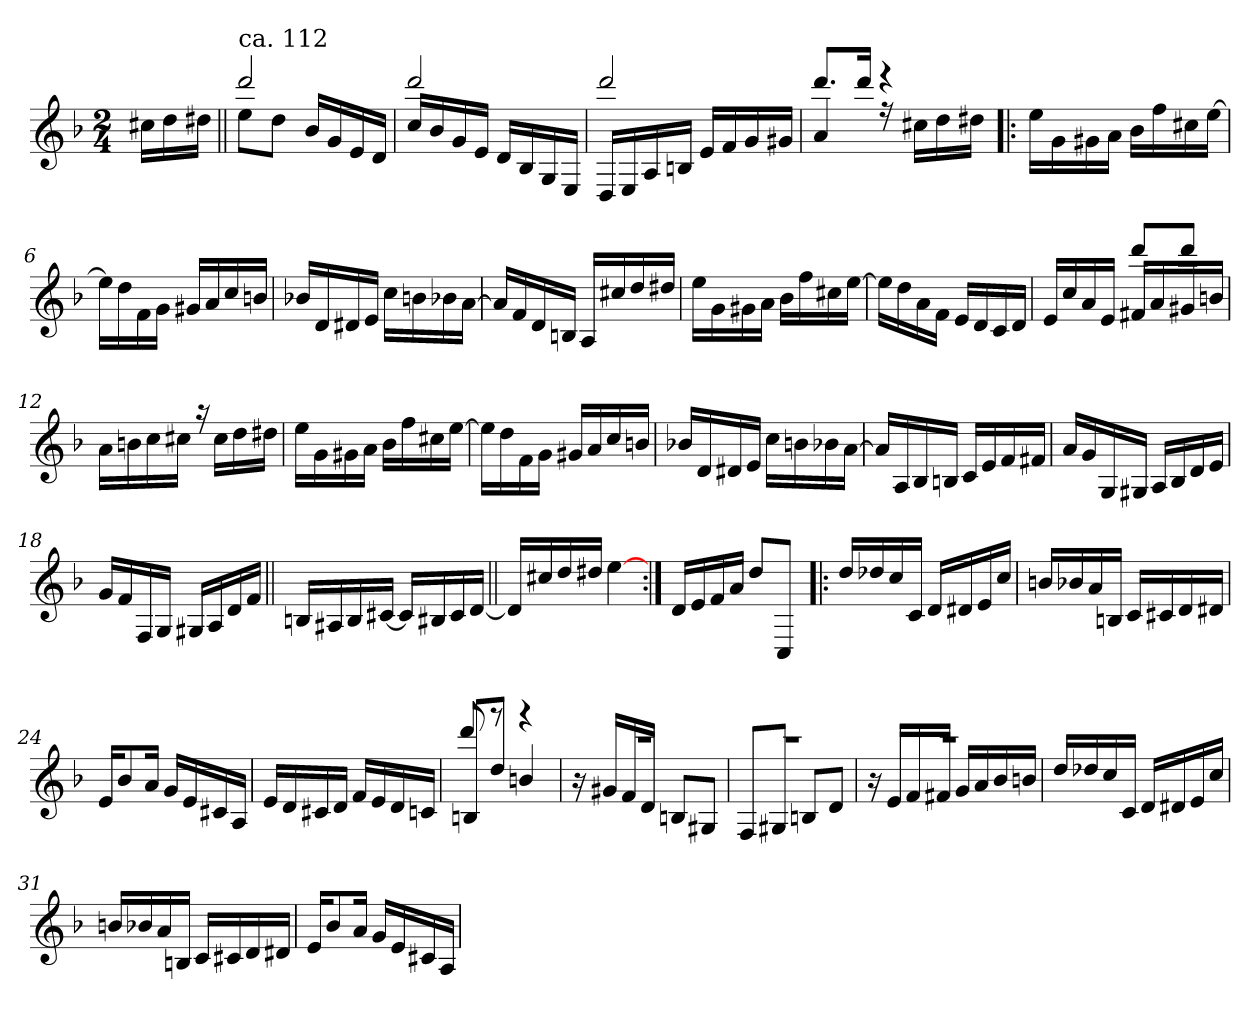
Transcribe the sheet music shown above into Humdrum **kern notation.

**kern
*part1
*staff1
*clefG2
*k[b-]
*d:
*M2/4
=
16cc#X\LL
16dd\
16dd#X\JJ
=1||
*^
*	*^
!LO:TX:a:t=ca. 112	!	!
!	!	!LO:N:head=open
8ee\L	2ryy	2ddd/
8dd\J	.	.
16b-/LL	.	.
16g/	.	.
16e/	.	.
16d/JJ	.	.
=2	=2	=2
!	!	!LO:N:head=open
16cc/LL	2ryy	2ddd/
16b-/	.	.
16g/	.	.
16e/JJ	.	.
16d/LL	.	.
16B-/	.	.
16G/	.	.
16E/JJ	.	.
=3	=3	=3
!	!	!LO:N:head=open
16D/LL	2ryy	2ddd/
16E/	.	.
16A/	.	.
16Bn/JJ	.	.
16e/LL	.	.
16f/	.	.
16g/	.	.
16g#X/JJ	.	.
!!LO:LB:g=z	!!	!!
=4	=4	=4
4a/	8.a/Lyy	8.ddd!/L
.	16a/Jkyy	16ddd!/Jk
16r	4ryy	4rddd
16cc#X\LL	.	.
16dd\	.	.
16dd#X\JJ	.	.
*	*v	*v
=5!|:	=5!|:
16ee\LL	2ryy
16g\	.
16g#X\	.
16a\JJ	.
16b-\LL	.
16ff\	.
16cc#X\	.
[<16ee\JJ	.
=6	=6
16ee\LL]	2ryy
16dd\	.
16f\	.
16g\JJ	.
16g#X/LL	.
16a/	.
16cc/	.
16bn/JJ	.
=7	=7
16b-X/LL	4ryy
16d/	.
16d#X/	.
16e/JJ	.
16cc\LL	4ryy
16bn\	.
16b-X\	.
[<16a\JJ	.
!!LO:LB:g=z	!!
=8	=8
16a/LL]	2ryy
16f/	.
16d/	.
16Bn/JJ	.
16A/LL	.
16cc#X/	.
16dd/	.
16dd#X/JJ	.
=9	=9
16ee\LL	2ryy
16g\	.
16g#X\	.
16a\JJ	.
16b-\LL	.
16ff\	.
16cc#X\	.
[<16ee\JJ	.
=10	=10
16ee\LL]	2ryy
16dd\	.
16a\	.
16f\JJ	.
16e/LL	.
16d/	.
16c/	.
16d/JJ	.
=11	=11
*	*^
16e/LL	4ryy	4ryy
16cc/	.	.
16a/	.	.
16e/JJ	.	.
16f#X/LL	8ryy	8ddd!/L
16a/	.	.
16g#X/	8ryy	8ddd!/J
16bn/JJ	.	.
*	*v	*v
!!LO:LB:g=z
=12	=12
16a\LL	2ryy
16bn\	.
16cc\	.
16cc#X\JJ	.
16raa	.
16cc#\LL	.
16dd\	.
16dd#X\JJ	.
=13	=13
16ee\LL	2ryy
16g\	.
16g#X\	.
16a\JJ	.
16b-\LL	.
16ff\	.
16cc#X\	.
[<16ee\JJ	.
=14	=14
16ee\LL]	2ryy
16dd\	.
16f\	.
16g\JJ	.
16g#X/LL	.
16a/	.
16cc/	.
16bn/JJ	.
=15	=15
16b-X/LL	4ryy
16d/	.
16d#X/	.
16e/JJ	.
16cc\LL	4ryy
16bn\	.
16b-X\	.
[<16a\JJ	.
!!LO:LB:g=z	!!
=16	=16
16a/LL]	4ryy
16A/	.
16B-/	.
16Bn/JJ	.
16c/LL	4ryy
16e/	.
16f/	.
16f#X/JJ	.
=17	=17
16a/LL	4ryy
16g/	.
16G/	.
16G#X/JJ	.
16A/LL	4ryy
16B-/	.
16d/	.
16e/JJ	.
=18	=18
16g/LL	4ryy
16f/	.
16F/	.
16G/JJ	.
16G#X/LL	4ryy
16A/	.
16d/	.
16f/JJ	.
=19||	=19||
16Bn/LL	4ryy
16A#X/	.
16B/	.
[>16c#X/JJ	.
16c#/LL]	4ryy
16B#X/	.
16c#/	.
[>16d/JJ	.
!!LO:LB:g=z	!!
=20||	=20||
16d/LL]	2ryy
16cc#X/	.
16dd/	.
16dd#X/JJ	.
[<4ee\	.
=21:|!	=21:|!
(<16d/LL	2ryy
16e/	.
16f/	.
16a/JJ	.
8dd/L	.
8C/J	.
=22!|:	=22!|:
16dd/LL	2ryy
16dd-X/	.
16cc/	.
16c/JJ	.
16d/LL	.
16d#X/	.
16e/	.
16cc/JJ	.
=23	=23
16bn/LL	2ryy
16b-X/	.
16a/	.
16Bn/JJ	.
16c/LL	.
16c#X/	.
16d/	.
16d#X/JJ	.
!!LO:LB:g=z	!!
=24	=24
16e/KL	2ryy
8b-/	.
16a/Jk	.
16g/LL	.
16e/	.
16c#X/	.
16A/JJ	.
=25	=25
16e/LL	2ryy
16d/	.
16c#X/	.
16d/JJ	.
16f/LL	.
16e/	.
16d/	.
16cn/JJ	.
=26	=26
*	*^
8Bn/L	8ryy	8ddd!/
8dd/J	8ryy	8rggg
4bn/	4ryy	4rggg
=27	=27	=27
16r	2ryy	2rccc
16g#X/LL	.	.
16f/	.	.
16d/JJ	.	.
8Bn/L	.	.
8G#X/J	.	.
=28	=28	=28
8F/L	2ryy	2rccc
8G#X/J	.	.
8Bn/L	.	.
8d/J	.	.
!!LO:LB:g=z	!!	!!
=29	=29	=29
16r	2ryy	2rccc
16e/LL	.	.
16f/	.	.
16f#X/JJ	.	.
16g/LL	.	.
16a/	.	.
16b-/	.	.
16bn/JJ	.	.
*	*v	*v
=30	=30
16dd/LL	2ryy
16dd-X/	.
16cc/	.
16c/JJ	.
16d/LL	.
16d#X/	.
16e/	.
16cc/JJ	.
=31	=31
16bn/LL	2ryy
16b-X/	.
16a/	.
16Bn/JJ	.
16c/LL	.
16c#X/	.
16d/	.
16d#X/JJ	.
=32	=32
16e/KL	2ryy
8b-/	.
16a/Jk	.
16g/LL	.
16e/	.
16c#X/	.
16A/JJ	.
*v	*v
=
*-
